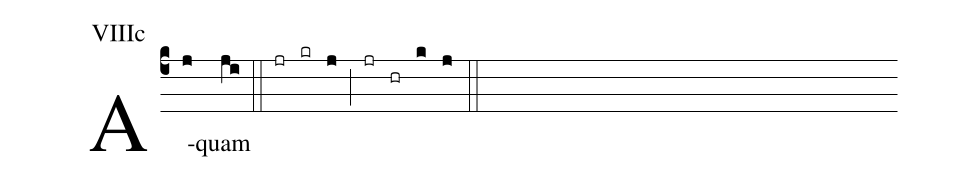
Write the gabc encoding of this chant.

annotation: VIIIc;
%%
(c4) A(j)quam(ji) (::) (jr)(kr)(j)(;)(jr)(hr)(k)(j)(::)
